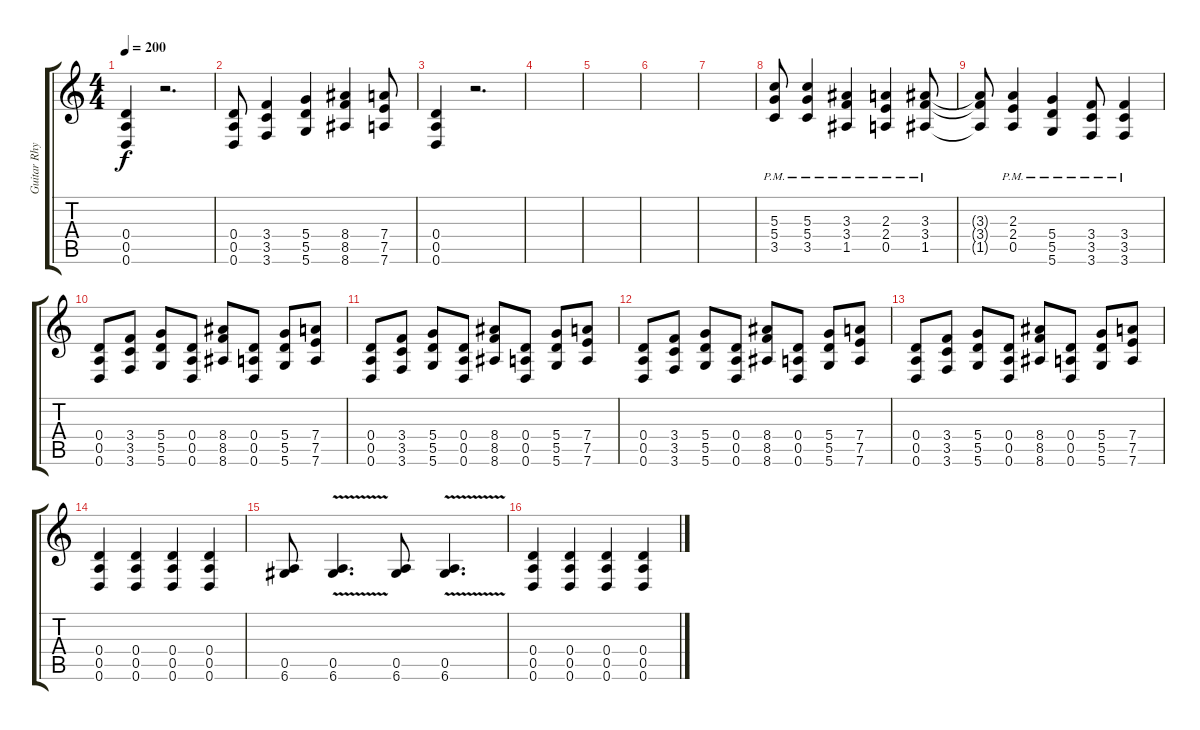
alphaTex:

\track ("Guitar Rhythm 2" "Guitar Rhy") {instrument overdrivenguitar}
\staff {score tabs}
\tuning (E4 B3 G3 D3 A2 D2) {hide}
\ts (4 4)
\tempo 200
\clef g2
\ks c
(0.4 0.5 0.6).4{dy f} r.2{d} |
(0.4 0.5 0.6).8 (3.4 3.5 3.6).4 (5.4 5.5 5.6).4 (8.4 8.5 8.6).4 (7.4 7.5 7.6).8 |
(0.4 0.5 0.6).4 r.2{d} |
|
|
|
|
(5.3{pm} 5.4{pm} 3.5{pm}).8 (5.3{pm} 5.4{pm} 3.5{pm}).4 (3.3{pm} 3.4{pm} 1.5{pm}).4 (2.3{pm} 2.4{pm} 0.5{pm}).4 (3.3{pm} 3.4{pm} 1.5{pm}).8 |
(3.3{t} 3.4{t} 1.5{t}).8 (2.3{pm} 2.4{pm} 0.5{pm}).4 (5.4{pm} 5.5{pm} 5.6{pm}).4 (3.4{pm} 3.5{pm} 3.6{pm}).8 (3.4{pm} 3.5{pm} 3.6{pm}).4 |
(0.4 0.5 0.6).8 (3.4 3.5 3.6).8 (5.4 5.5 5.6).8 (0.4 0.5 0.6).8 (8.4 8.5 8.6).8 (0.4 0.5 0.6).8 (5.4 5.5 5.6).8 (7.4 7.5 7.6).8 |
(0.4 0.5 0.6).8 (3.4 3.5 3.6).8 (5.4 5.5 5.6).8 (0.4 0.5 0.6).8 (8.4 8.5 8.6).8 (0.4 0.5 0.6).8 (5.4 5.5 5.6).8 (7.4 7.5 7.6).8 |
(0.4 0.5 0.6).8 (3.4 3.5 3.6).8 (5.4 5.5 5.6).8 (0.4 0.5 0.6).8 (8.4 8.5 8.6).8 (0.4 0.5 0.6).8 (5.4 5.5 5.6).8 (7.4 7.5 7.6).8 |
(0.4 0.5 0.6).8 (3.4 3.5 3.6).8 (5.4 5.5 5.6).8 (0.4 0.5 0.6).8 (8.4 8.5 8.6).8 (0.4 0.5 0.6).8 (5.4 5.5 5.6).8 (7.4 7.5 7.6).8 |
(0.4 0.5 0.6).4 (0.4 0.5 0.6).4 (0.4 0.5 0.6).4 (0.4 0.5 0.6).4 |
(0.5 6.6).8 (0.5 6.6{v}).4{d} (0.5 6.6).8 (0.5 6.6{v}).4{d} |
(0.4 0.5 0.6).4 (0.4 0.5 0.6).4 (0.4 0.5 0.6).4 (0.4 0.5 0.6).4
